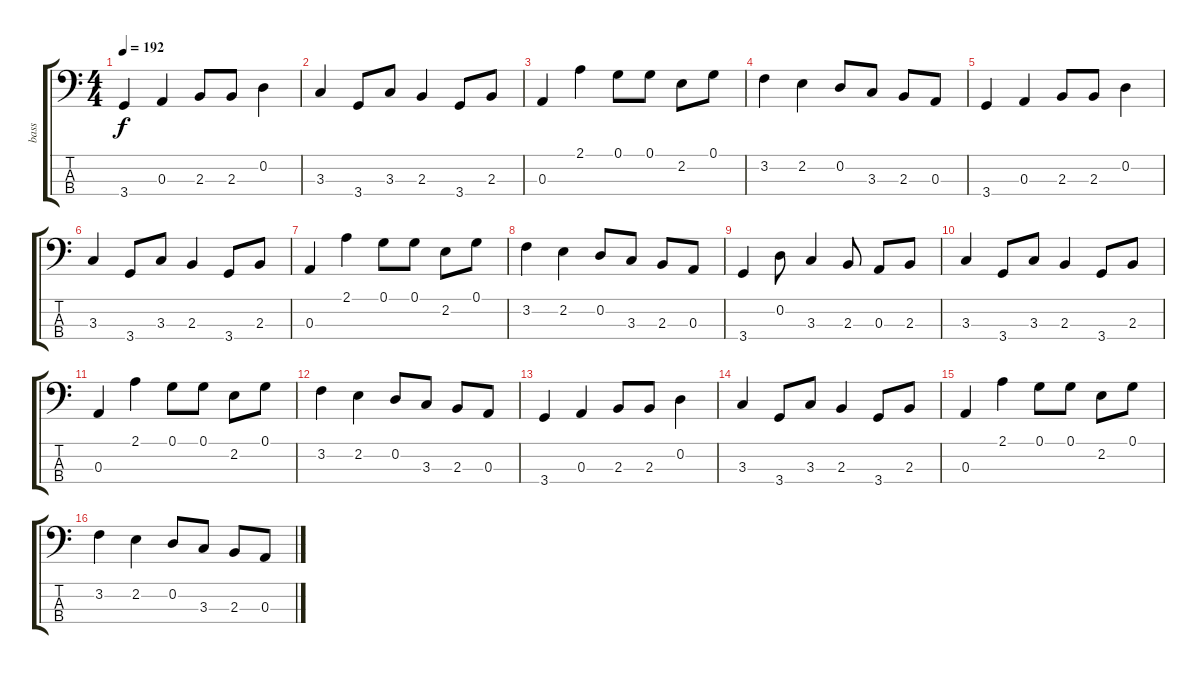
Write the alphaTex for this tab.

\track ("bass" "bass") {instrument electricbassfinger}
\staff {score tabs}
\tuning (G2 D2 A1 E1) {hide}
\ts (4 4)
\tempo 192
\clef f4
\ks c
3.4.4{dy f} 0.3.4 2.3.8 2.3.8 0.2.4 |
3.3.4 3.4.8 3.3.8 2.3.4 3.4.8 2.3.8 |
0.3.4 2.1.4 0.1.8 0.1.8 2.2.8 0.1.8 |
3.2.4 2.2.4 0.2.8 3.3.8 2.3.8 0.3.8 |
3.4.4 0.3.4 2.3.8 2.3.8 0.2.4 |
3.3.4 3.4.8 3.3.8 2.3.4 3.4.8 2.3.8 |
0.3.4 2.1.4 0.1.8 0.1.8 2.2.8 0.1.8 |
3.2.4 2.2.4 0.2.8 3.3.8 2.3.8 0.3.8 |
3.4.4 0.2.8 3.3.4 2.3.8 0.3.8 2.3.8 |
3.3.4 3.4.8 3.3.8 2.3.4 3.4.8 2.3.8 |
0.3.4 2.1.4 0.1.8 0.1.8 2.2.8 0.1.8 |
3.2.4 2.2.4 0.2.8 3.3.8 2.3.8 0.3.8 |
3.4.4 0.3.4 2.3.8 2.3.8 0.2.4 |
3.3.4 3.4.8 3.3.8 2.3.4 3.4.8 2.3.8 |
0.3.4 2.1.4 0.1.8 0.1.8 2.2.8 0.1.8 |
3.2.4 2.2.4 0.2.8 3.3.8 2.3.8 0.3.8
